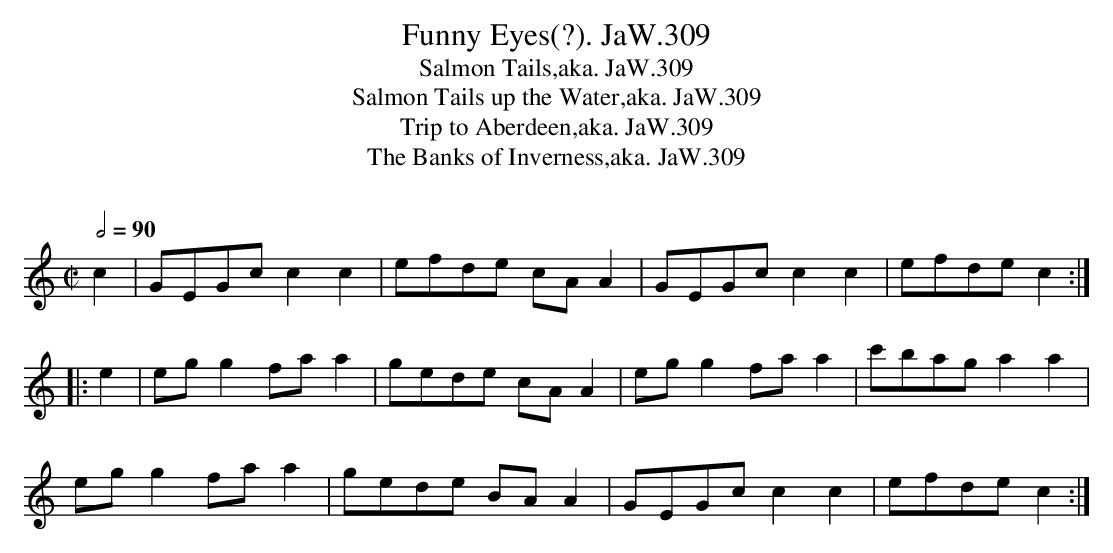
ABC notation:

X:1
T:Funny Eyes(?). JaW.309
T:Salmon Tails,aka. JaW.309
T:Salmon Tails up the Water,aka. JaW.309
T:Trip to Aberdeen,aka. JaW.309
T:Banks of Inverness,aka. JaW.309, The
M:C|
L:1/8
Q:1/2=90
O:
K:C
c2|GEGc c2c2|efde cAA2|GEGc c2c2|efde c2:|
|:e2|egg2 faa2|gede cAA2|egg2 faa2|c'bag a2a2|
egg2 faa2|gede BAA2|GEGc c2c2|efde c2:|
